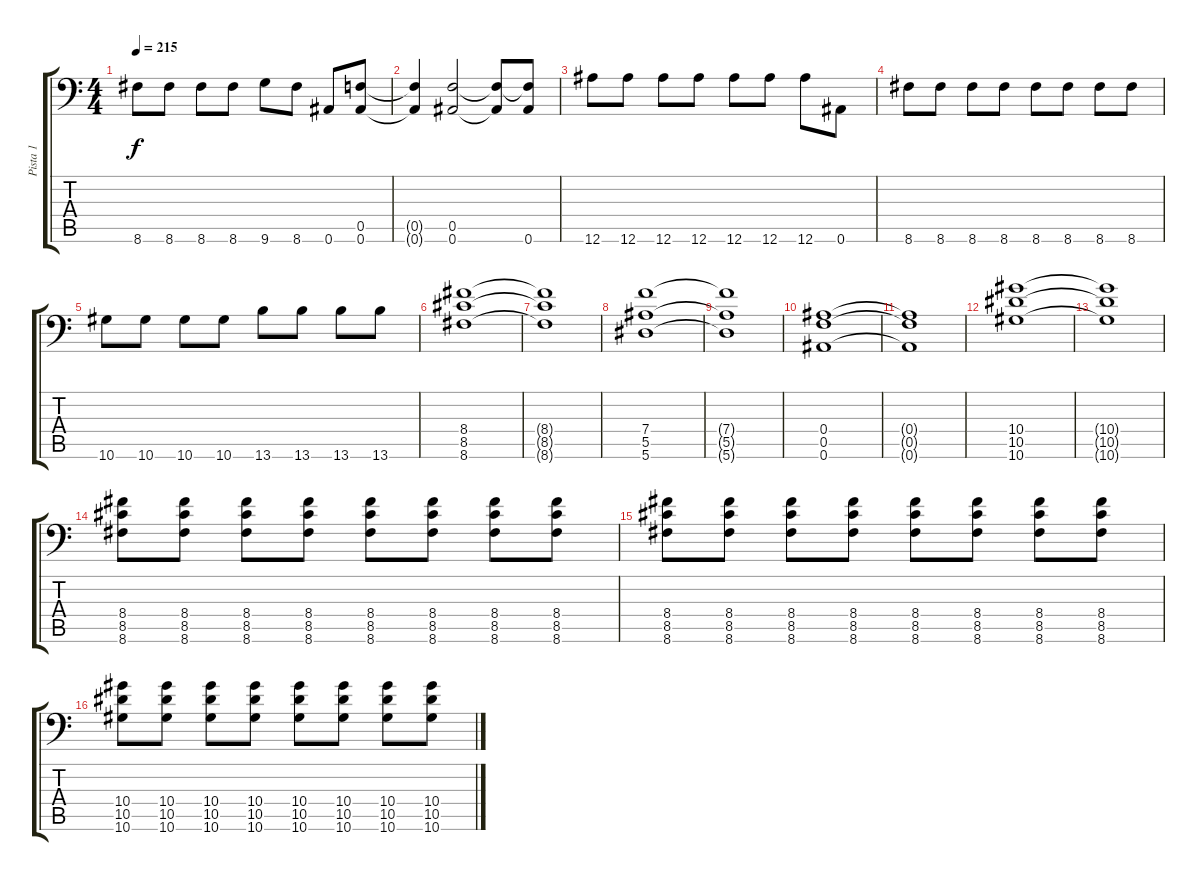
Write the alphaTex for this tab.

\track ("Pista 1" "Pista 1") {instrument distortionguitar}
\staff {score tabs}
\tuning (C4 G3 Eb3 Bb2 F2 Bb1) {hide}
\ts (4 4)
\tempo 215
\clef f4
\ks c
8.6.8{dy f} 8.6.8 8.6.8 8.6.8 9.6.8 8.6.8 0.6.8 (0.5 0.6).8 |
(0.5{t} 0.6{t}).4 (0.5 0.6).2 (0.5{t} 0.6{t}).8 (0.5{t} 0.6).8 |
12.6.8 12.6.8 12.6.8 12.6.8 12.6.8 12.6.8 12.6.8 0.6.8 |
8.6.8 8.6.8 8.6.8 8.6.8 8.6.8 8.6.8 8.6.8 8.6.8 |
10.6.8 10.6.8 10.6.8 10.6.8 13.6.8 13.6.8 13.6.8 13.6.8 |
(8.4 8.5 8.6).1 |
(8.4{t} 8.5{t} 8.6{t}).1 |
(7.4 5.5 5.6).1 |
(7.4{t} 5.5{t} 5.6{t}).1 |
(0.4 0.5 0.6).1 |
(0.4{t} 0.5{t} 0.6{t}).1 |
(10.4 10.5 10.6).1 |
(10.4{t} 10.5{t} 10.6{t}).1 |
(8.4 8.5 8.6).8 (8.4 8.5 8.6).8 (8.4 8.5 8.6).8 (8.4 8.5 8.6).8 (8.4 8.5 8.6).8 (8.4 8.5 8.6).8 (8.4 8.5 8.6).8 (8.4 8.5 8.6).8 |
(8.4 8.5 8.6).8 (8.4 8.5 8.6).8 (8.4 8.5 8.6).8 (8.4 8.5 8.6).8 (8.4 8.5 8.6).8 (8.4 8.5 8.6).8 (8.4 8.5 8.6).8 (8.4 8.5 8.6).8 |
(10.4 10.5 10.6).8 (10.4 10.5 10.6).8 (10.4 10.5 10.6).8 (10.4 10.5 10.6).8 (10.4 10.5 10.6).8 (10.4 10.5 10.6).8 (10.4 10.5 10.6).8 (10.4 10.5 10.6).8
